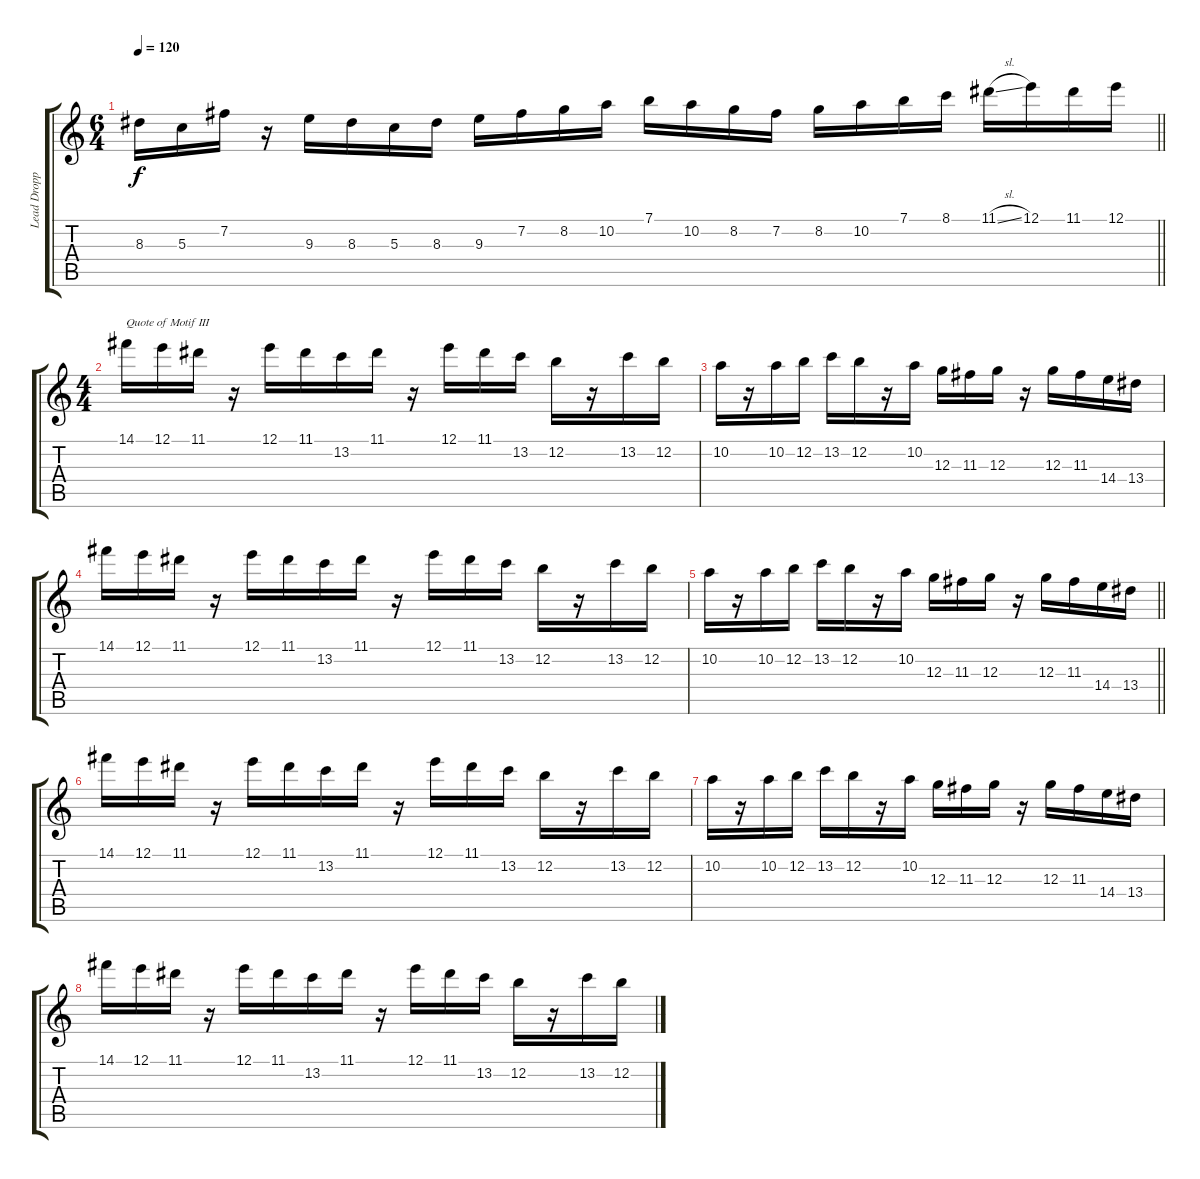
\track ("Lead Dropped D " "Lead Dropp") {instrument distortionguitar}
\staff {score tabs}
\tuning (E4 B3 G3 D3 A2 D2) {hide}
\ts (6 4)
\tempo 120
\clef g2
\barLineRight lightlight
\ks c
8.3.16{dy f} 5.3.16 7.2.16 r.16 9.3.16 8.3.16 5.3.16 8.3.16 9.3.16 7.2.16 8.2.16 10.2.16 7.1.16 10.2.16 8.2.16 7.2.16 8.2.16 10.2.16 7.1.16 8.1.16 11.1{sl}.16 12.1.16 11.1.16 12.1.16 |
\ts (4 4)
\section ("" "")
14.1.16{txt "Quote of Motif III"} 12.1.16 11.1.16 r.16 12.1.16 11.1.16 13.2.16 11.1.16 r.16 12.1.16 11.1.16 13.2.16 12.2.16 r.16 13.2.16 12.2.16 |
10.2.16 r.16 10.2.16 12.2.16 13.2.16 12.2.16 r.16 10.2.16 12.3.16 11.3.16 12.3.16 r.16 12.3.16 11.3.16 14.4.16 13.4.16 |
14.1.16 12.1.16 11.1.16 r.16 12.1.16 11.1.16 13.2.16 11.1.16 r.16 12.1.16 11.1.16 13.2.16 12.2.16 r.16 13.2.16 12.2.16 |
\barLineRight lightlight
10.2.16 r.16 10.2.16 12.2.16 13.2.16 12.2.16 r.16 10.2.16 12.3.16 11.3.16 12.3.16 r.16 12.3.16 11.3.16 14.4.16 13.4.16 |
14.1.16 12.1.16 11.1.16 r.16 12.1.16 11.1.16 13.2.16 11.1.16 r.16 12.1.16 11.1.16 13.2.16 12.2.16 r.16 13.2.16 12.2.16 |
10.2.16 r.16 10.2.16 12.2.16 13.2.16 12.2.16 r.16 10.2.16 12.3.16 11.3.16 12.3.16 r.16 12.3.16 11.3.16 14.4.16 13.4.16 |
14.1.16 12.1.16 11.1.16 r.16 12.1.16 11.1.16 13.2.16 11.1.16 r.16 12.1.16 11.1.16 13.2.16 12.2.16 r.16 13.2.16 12.2.16
